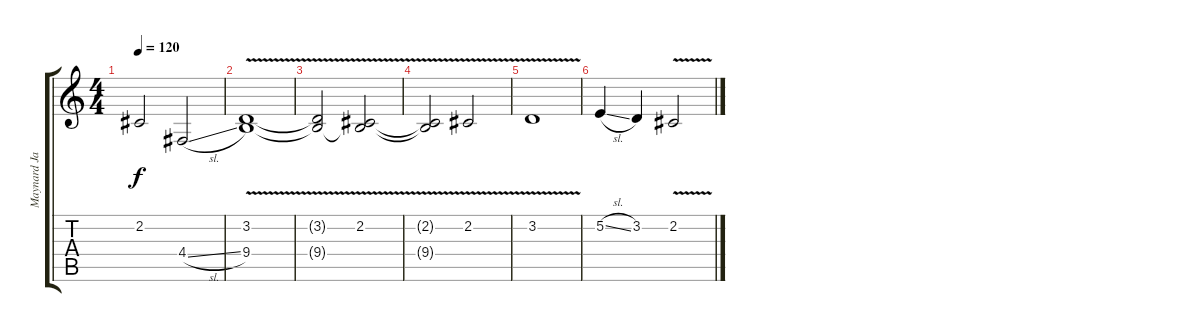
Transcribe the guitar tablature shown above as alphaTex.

\track ("Maynard James Keenan" "Maynard Ja") {instrument synthstrings2}
\staff {score tabs}
\tuning (E4 B3 G3 D3 A2 E2) {hide}
\ts (4 4)
\tempo 120
\clef g2
\ks c
2.2{t}.2{dy f} 4.4{sl}.2 |
(3.2 9.4{v}).1 |
(3.2{t} 9.4{t}).2 (2.2{v} 9.4{t}).2{volume 3} |
(2.2{t} 9.4{t}).2 2.2{v}.2{volume 6} |
3.2{v}.1 |
5.2{sl}.4 3.2.4 2.2{v}.2
